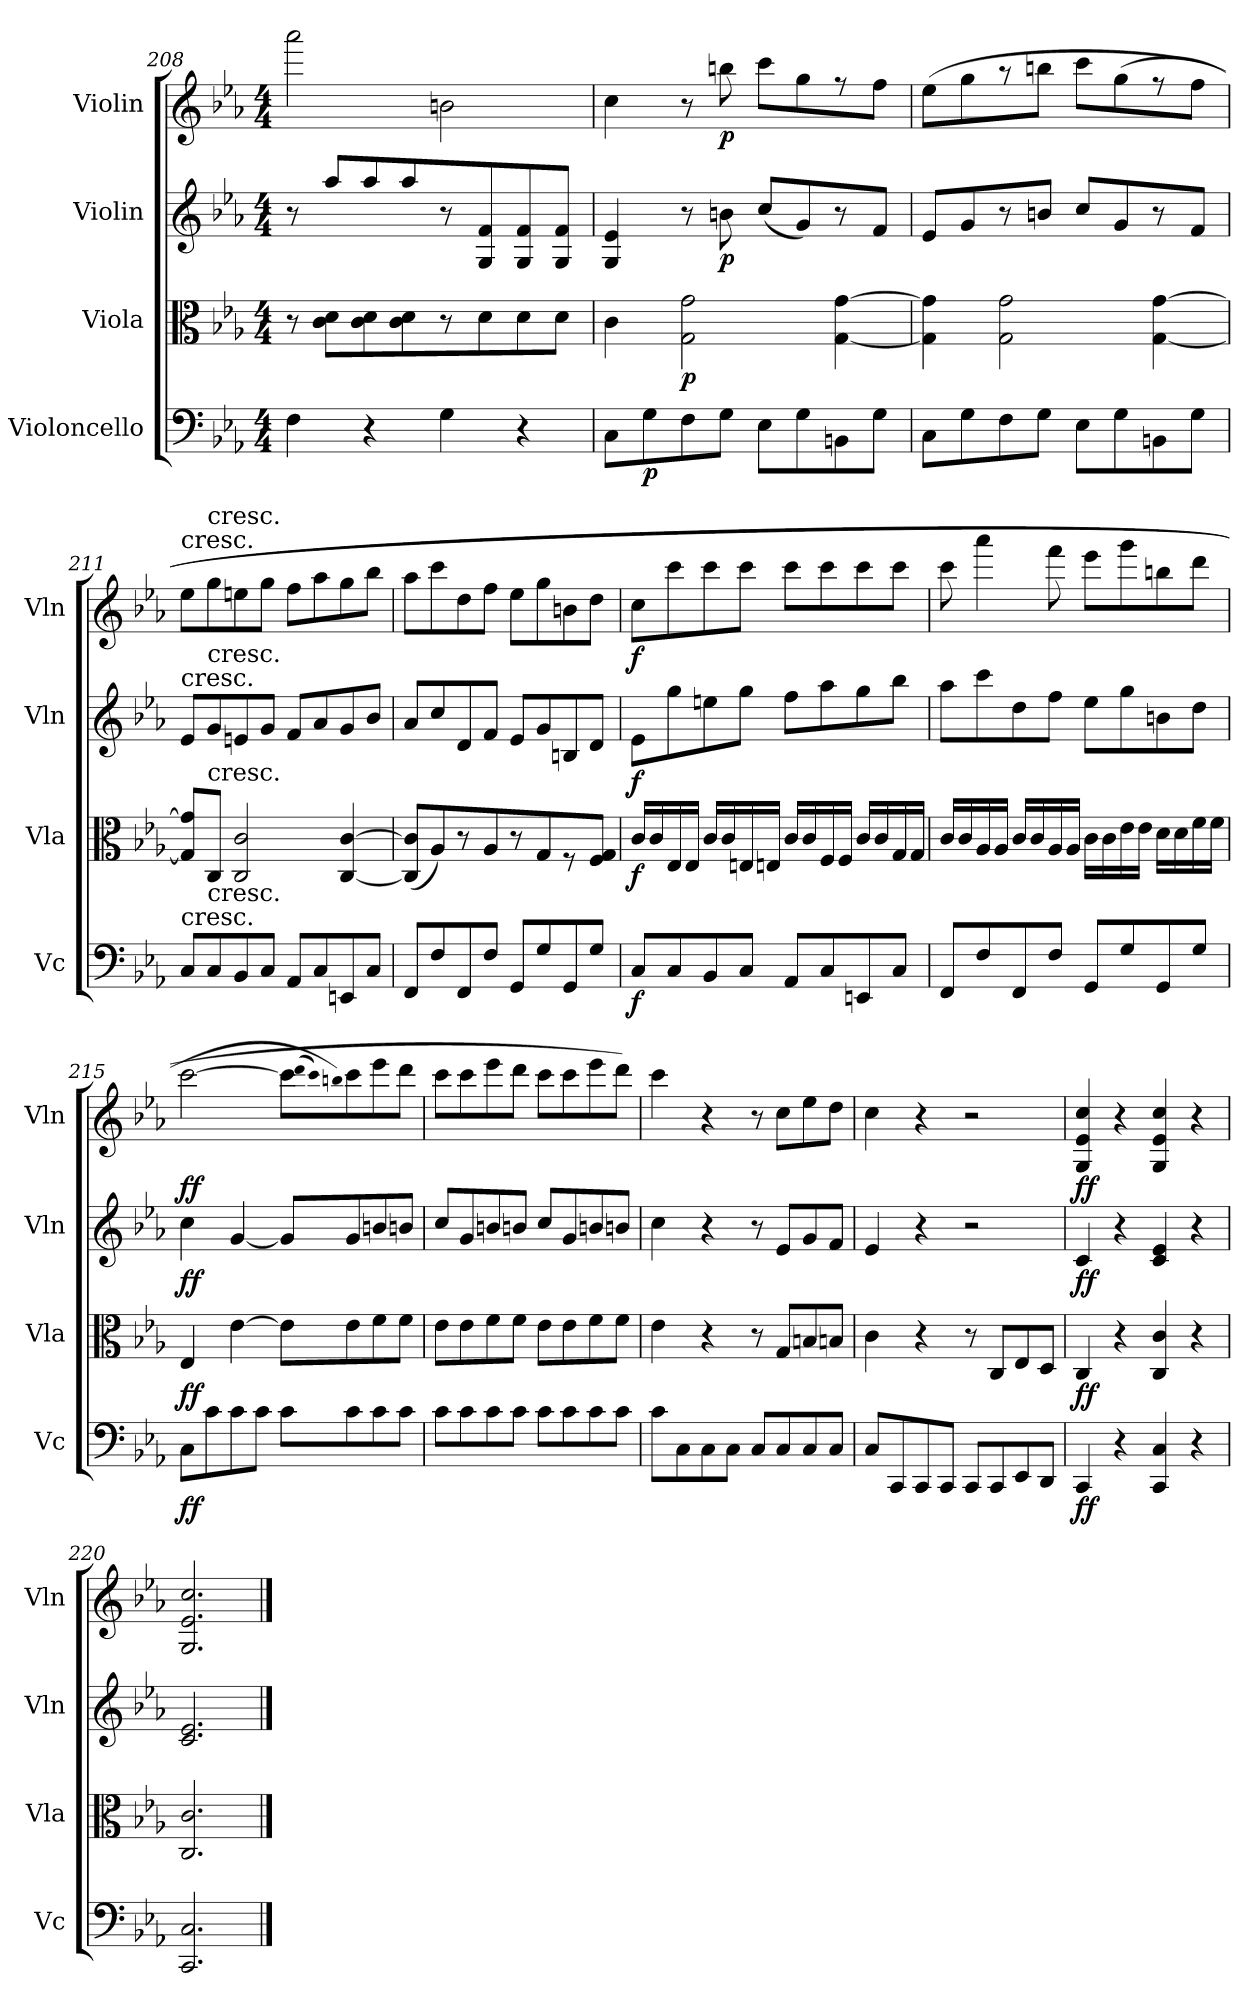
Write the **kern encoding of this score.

**kern	**dynam	**kern	**dynam	**kern	**dynam	**kern	**dynam
*part4	*part4	*part3	*part3	*part2	*part2	*part1	*part1
*staff4	*staff4	*staff3	*staff3	*staff2	*staff2	*staff1	*staff1
*I"Violoncello	*	*I"Viola	*	*I"Violin	*	*I"Violin	*
*I'Vc	*	*I'Vla	*	*I'Vln	*	*I'Vln	*
*clefF4	*	*clefC3	*	*clefG2	*	*clefG2	*
*k[b-e-a-]	*	*k[b-e-a-]	*	*k[b-e-a-]	*	*k[b-e-a-]	*
*c:	*	*c:	*	*c:	*	*c:	*
*M4/4	*	*M4/4	*	*M4/4	*	*M4/4	*
=208	=208	=208	=208	=208	=208	=208	=208
4F\	.	8r	.	8r	.	2aaa-\	.
.	.	8c\ 8d\L	.	8aa-/L	.	.	.
4r	.	8c\ 8d\	.	8aa-/	.	.	.
.	.	8c\ 8d\	.	8aa-/	.	.	.
4G\	.	8r	.	8r	.	2bn\	.
.	.	8d\	.	8G/ 8f/	.	.	.
4r	.	8d\	.	8G/ 8f/	.	.	.
.	.	8d\J	.	8G/ 8f/J	.	.	.
=209	=209	=209	=209	=209	=209	=209	=209
8C\L	.	4c\	.	4G/ 4e-/	.	4cc\	.
8G\	p	.	.	.	.	.	.
8F\	.	2G\ 2g\	p	8r	.	8r	.
8G\J	.	.	.	8bn\	p	8bbn\	p
8E-\L	.	.	.	(8cc/L	.	8ccc\L	.
8G\	.	.	.	8g/)	.	8gg\	.
8BBn\	.	[4G\ [4g\	.	8r	.	8r	.
8G\J	.	.	.	8f/J	.	8ff\J	.
=210	=210	=210	=210	=210	=210	=210	=210
8C\L	.	4G]\ 4g]\	.	8e-/L	.	(8ee-\L	.
8G\	.	.	.	8g/	.	8gg\	.
8F\	.	2G\ 2g\	.	8r	.	8r	.
8G\J	.	.	.	8bn/J	.	8bbn\J	.
8E-\L	.	.	.	8cc/L	.	8ccc\L	.
8G\	.	.	.	8g/	.	(8gg\	.
8BBn\	.	[4G\ [4g\	.	8r	.	8r	.
8G\J	.	.	.	8f/J	.	8ff\J	.
=211	=211	=211	=211	=211	=211	=211	=211
!	!	!	!	!	!	!LO:TX:t=cresc.	!
!	!	!	!	!LO:TX:t=cresc.	!	!	!
!LO:TX:t=cresc.	!	!	!	!	!	!	!
8C/L	.	8G]/ 8g]/L	.	8e-/L	.	8ee-\L	.
!	!	!	!	!	!	!LO:TX:t=cresc.	!
!	!	!	!	!LO:TX:t=cresc.	!	!	!
!	!	!LO:TX:t=cresc.	!	!	!	!	!
!LO:TX:t=cresc.	!	!	!	!	!	!	!
8C/	.	8C/J	.	8g/	.	8gg\	.
8BB-/	.	2C/ 2c/	.	8en/	.	8een\	.
8C/J	.	.	.	8g/J	.	8gg\J	.
8AA-/L	.	.	.	8f/L	.	8ff\L	.
8C/	.	.	.	8a-/	.	8aa-\	.
8EEn/	.	[4C/ [4c/	.	8g/	.	8gg\	.
8C/J	.	.	.	8b-/J	.	8bb-\J	.
=212	=212	=212	=212	=212	=212	=212	=212
8FF/L	.	(8C]/ 8c]/L	.	8a-/L	.	8aa-\L	.
8F/	.	8A-/)	.	8cc/	.	8ccc\	.
8FF/	.	8r	.	8d/	.	8dd\	.
8F/J	.	8A-/	.	8f/J	.	8ff\J	.
8GG/L	.	8r	.	8e-/L	.	8ee-\L	.
8G/	.	8G/	.	8g/	.	8gg\	.
8GG/	.	8r	.	8Bn/	.	8bn\	.
8G/J	.	8F/ 8G/J	.	8d/J	.	8dd\J	.
=213	=213	=213	=213	=213	=213	=213	=213
8C/L	f	16c/LL	f	8e-\L	f	8cc\L	f
.	.	16c/	.	.	.	.	.
8C/	.	16E-/	.	8gg\	.	8ccc\	.
.	.	16E-/JJ	.	.	.	.	.
8BB-/	.	16c/LL	.	8een\	.	8ccc\	.
.	.	16c/	.	.	.	.	.
8C/J	.	16En/	.	8gg\J	.	8ccc\J	.
.	.	16En/JJ	.	.	.	.	.
8AA-/L	.	16c/LL	.	8ff\L	.	8ccc\L	.
.	.	16c/	.	.	.	.	.
8C/	.	16F/	.	8aa-\	.	8ccc\	.
.	.	16F/JJ	.	.	.	.	.
8EEn/	.	16c/LL	.	8gg\	.	8ccc\	.
.	.	16c/	.	.	.	.	.
8C/J	.	16G/	.	8bb-\J	.	8ccc\J	.
.	.	16G/JJ	.	.	.	.	.
=214	=214	=214	=214	=214	=214	=214	=214
8FF/L	.	16c/LL	.	8aa-\L	.	8ccc\	.
.	.	16c/	.	.	.	.	.
8F/	.	16A-/	.	8ccc\	.	4aaa-\	.
.	.	16A-/JJ	.	.	.	.	.
8FF/	.	16c/LL	.	8dd\	.	.	.
.	.	16c/	.	.	.	.	.
8F/J	.	16A-/	.	8ff\J	.	8fff\	.
.	.	16A-/JJ	.	.	.	.	.
8GG/L	.	16c\LL	.	8ee-\L	.	8eee-\L	.
.	.	16c\	.	.	.	.	.
8G/	.	16e-\	.	8gg\	.	8ggg\	.
.	.	16e-\JJ	.	.	.	.	.
8GG/	.	16d\LL	.	8bn\	.	8bbn\	.
.	.	16d\	.	.	.	.	.
8G/J	.	16f\	.	8dd\J	.	8ddd\J	.
.	.	16f\JJ	.	.	.	.	.
=215	=215	=215	=215	=215	=215	=215	=215
8C\L	ff	4E-/	ff	4cc\	ff	[2ccc\	ff
8c\	.	.	.	.	.	.	.
8c\	.	[4e-\	.	[4g/	.	.	.
8c\J	.	.	.	.	.	.	.
8c\L	.	8e-\L]	.	8g/L]	.	8ccc\L]	.
.	.	.	.	.	.	(qddd	.
.	.	.	.	.	.	qccc)	.
.	.	.	.	.	.	qbbn)	.
8c\	.	8e-\	.	8g/	.	8ccc\	.
8c\	.	8f\	.	8bn/	.	8eee-\	.
8c\J	.	8f\J	.	8bn/J	.	8ddd\J	.
=216	=216	=216	=216	=216	=216	=216	=216
8c\L	.	8e-\L	.	8cc/L	.	8ccc\L	.
8c\	.	8e-\	.	8g/	.	8ccc\	.
8c\	.	8f\	.	8bn/	.	8eee-\	.
8c\J	.	8f\J	.	8bn/J	.	8ddd\J	.
8c\L	.	8e-\L	.	8cc/L	.	8ccc\L	.
8c\	.	8e-\	.	8g/	.	8ccc\	.
8c\	.	8f\	.	8bn/	.	8eee-\	.
8c\J	.	8f\J	.	8bn/J	.	8ddd\J)	.
=217	=217	=217	=217	=217	=217	=217	=217
8c\L	.	4e-\	.	4cc\	.	4ccc\	.
8C\	.	.	.	.	.	.	.
8C\	.	4r	.	4r	.	4r	.
8C\J	.	.	.	.	.	.	.
8C/L	.	8r	.	8r	.	8r	.
8C/	.	8G/L	.	8e-/L	.	8cc\L	.
8C/	.	8Bn/	.	8g/	.	8ee-\	.
8C/J	.	8Bn/J	.	8f/J	.	8dd\J	.
=218	=218	=218	=218	=218	=218	=218	=218
8C/L	.	4c\	.	4e-/	.	4cc\	.
8CC/	.	.	.	.	.	.	.
8CC/	.	4r	.	4r	.	4r	.
8CC/J	.	.	.	.	.	.	.
8CC/L	.	8r	.	2r	.	2r	.
8CC/	.	8C/L	.	.	.	.	.
8EE-/	.	8E-/	.	.	.	.	.
8DD/J	.	8D/J	.	.	.	.	.
=219	=219	=219	=219	=219	=219	=219	=219
4CC/	ff	4C/	ff	4c/	ff	4G/ 4e-/ 4cc/	ff
4r	.	4r	.	4r	.	4r	.
4CC/ 4C/	.	4C/ 4c/	.	4c/ 4e-/	.	4G/ 4e-/ 4cc/	.
4r	.	4r	.	4r	.	4r	.
=220	=220	=220	=220	=220	=220	=220	=220
2.CC/ 2.C/	.	2.C/ 2.c/	.	2.c/ 2.e-/	.	2.G/ 2.e-/ 2.cc/	.
==	==	==	==	==	==	==	==
*-	*-	*-	*-	*-	*-	*-	*-
